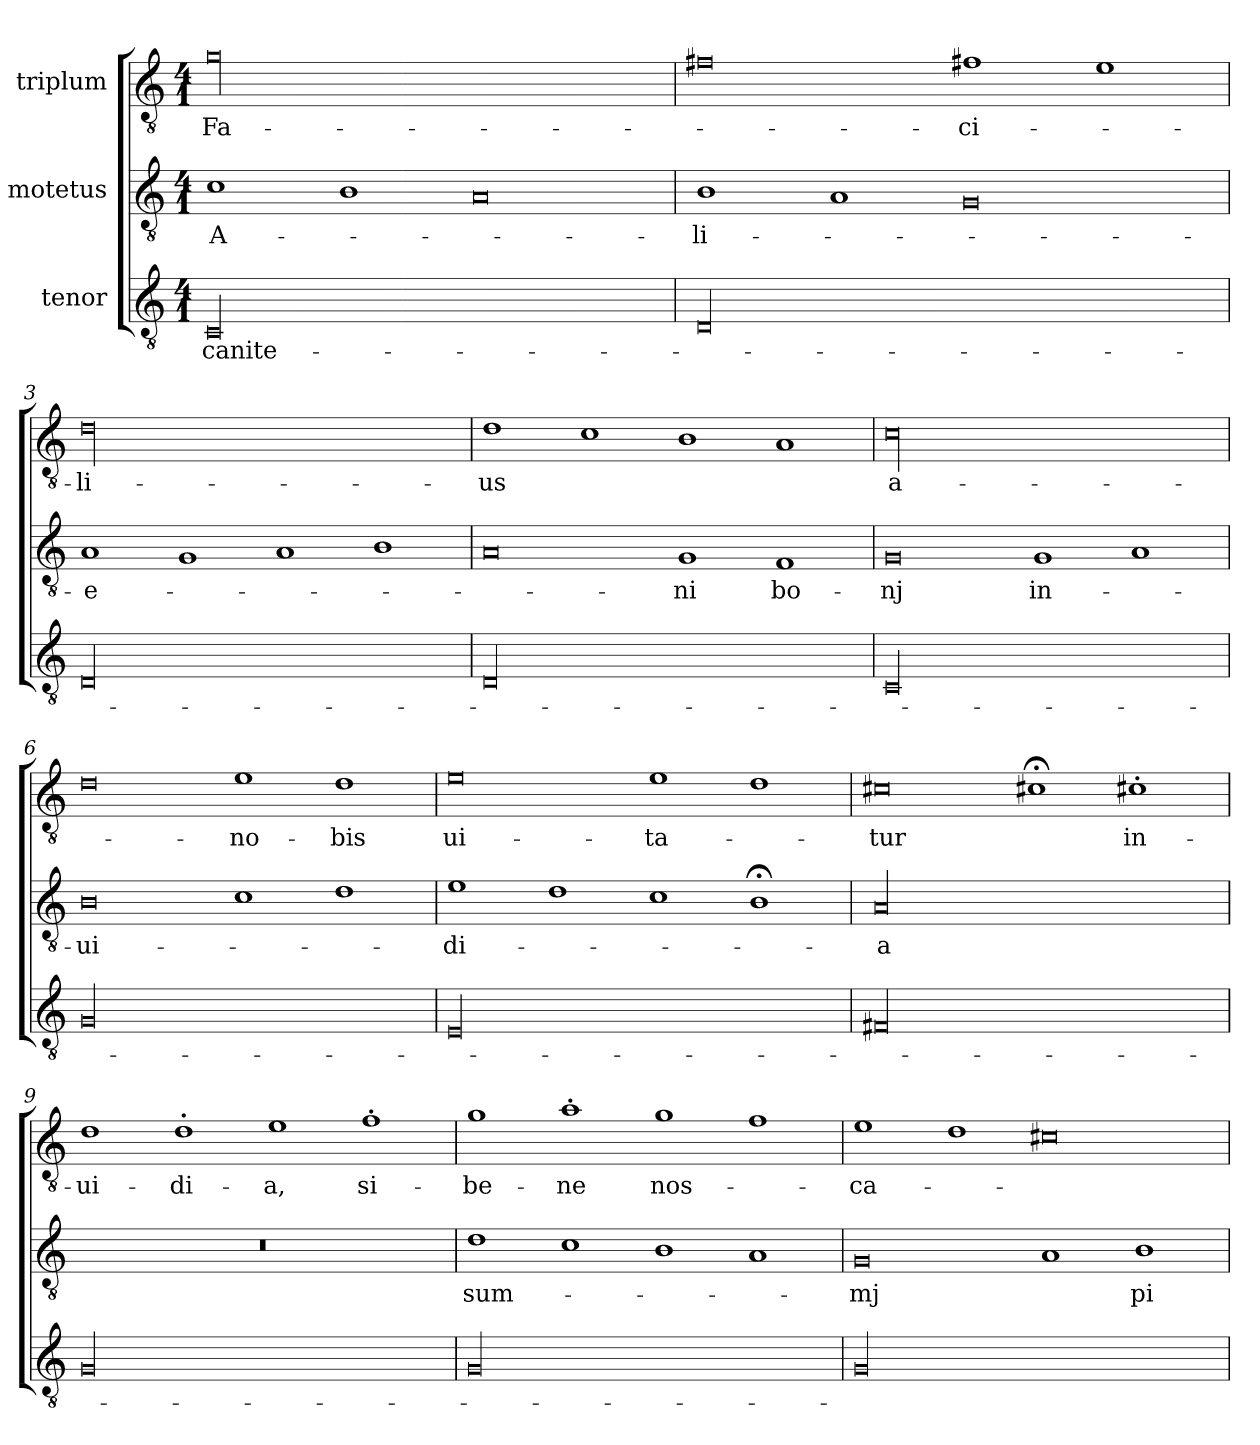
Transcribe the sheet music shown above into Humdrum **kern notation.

**kern	**text	**kern	**text	**kern	**text
*part3	*part3	*part2	*part2	*part1	*part1
*staff3	*staff3	*staff2	*staff2	*staff1	*staff1
*I"tenor	*	*I"motetus	*	*I"triplum	*
*clefGv2	*	*clefGv2	*	*clefGv2	*
*k[]	*	*k[]	*	*k[]	*
*C:	*	*C:	*	*C:	*
*M4/1	*	*M4/1	*	*M4/1	*
=1	=1	=1	=1	=1	=1
00C/	canite-	1c\	A-	00g\	Fa-
.	.	1B\	.	.	.
.	.	0A/	.	.	.
=2	=2	=2	=2	=2	=2
00D/	.	1B\	-li-	0f#X\	.
.	.	1A/	.	.	.
.	.	0G/	.	1f#X\	-ci-
.	.	.	.	1e\	.
=3	=3	=3	=3	=3	=3
00D/	.	1A/	-e-	00d\	-li-
.	.	1G/	.	.	.
.	.	1A/	.	.	.
.	.	1B\	.	.	.
=4	=4	=4	=4	=4	=4
00D/	.	0A/	.	1d\	-us
.	.	.	.	1c\	.
.	.	1G/	-ni	1B\	.
.	.	1F/	bo-	1A/	.
=5	=5	=5	=5	=5	=5
00C/	.	0G/	-nj	00c\	a-
.	.	1G/	in-	.	.
.	.	1A/	.	.	.
=6	=6	=6	=6	=6	=6
00G/	.	0B\	-ui-	0d\	.
.	.	1c\	.	1e\	no-
.	.	1d\	.	1d\	-bis
=7	=7	=7	=7	=7	=7
00E/	.	1e\	-di-	0e\	ui-
.	.	1d\	.	.	.
.	.	1c\	.	1e\	-ta-
.	.	1B;<\	.	1d\	.
=8	=8	=8	=8	=8	=8
00F#X/	.	00A/	-a	0c#X\	-tur
.	.	.	.	1c#X;<\	.
.	.	.	.	1c#X'\	in-
=9	=9	=9	=9	=9	=9
00G/	.	00r	.	1d\	-ui-
.	.	.	.	1d'\	-di-
.	.	.	.	1e\	-a,
.	.	.	.	1f'\	si-
=10	=10	=10	=10	=10	=10
00G/	.	1d\	sum-	1g\	be-
.	.	1c\	.	1a'\	-ne
.	.	1B\	.	1g\	nos-
.	.	1A/	.	1f\	.
=11	=11	=11	=11	=11	=11
00G/	.	0G/	-mj	1e\	-ca-
.	.	.	.	1d\	.
.	.	1A/	.	0c#X\	.
.	.	1B\	pi-	.	.
=	=	=	=	=	=
*-	*-	*-	*-	*-	*-
